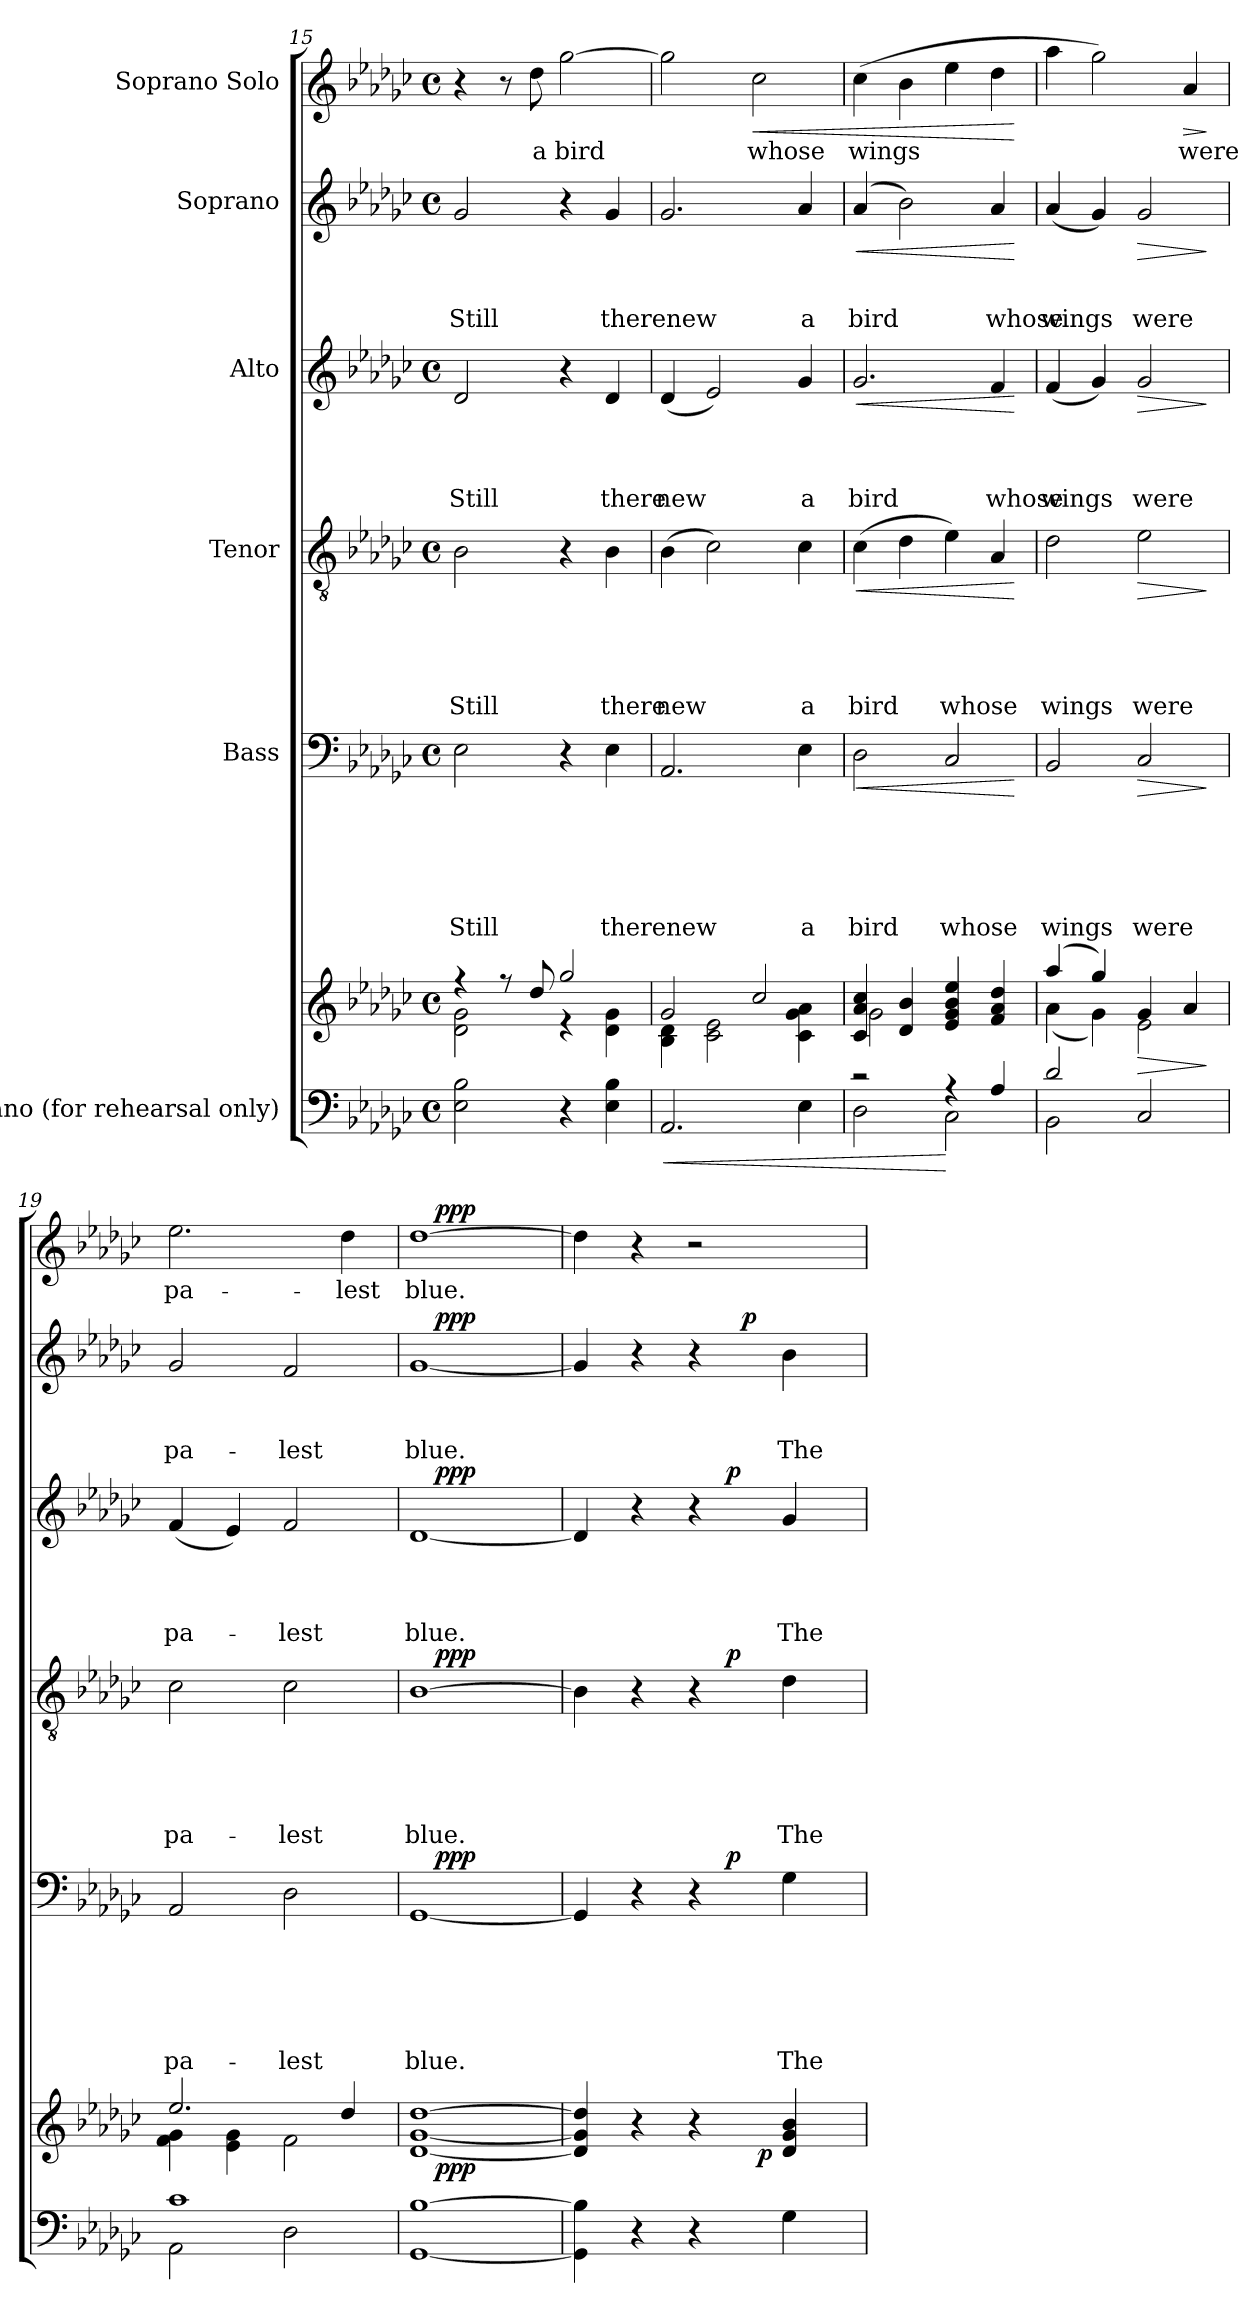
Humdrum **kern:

**kern	**kern	**dynam	**kern	**text	**text	**text	**text	**text	**text	**dynam	**kern	**text	**text	**text	**text	**text	**dynam	**kern	**text	**text	**text	**text	**dynam	**kern	**text	**text	**text	**dynam	**kern	**text	**dynam
*part6	*part6	*part6	*part5	*part5	*part5	*part5	*part5	*part5	*part5	*part5	*part4	*part4	*part4	*part4	*part4	*part4	*part4	*part3	*part3	*part3	*part3	*part3	*part3	*part2	*part2	*part2	*part2	*part2	*part1	*part1	*part1
*staff7	*staff6	*staff6/7	*staff5	*staff5	*staff5	*staff5	*staff5	*staff5	*staff5	*staff5	*staff4	*staff4	*staff4	*staff4	*staff4	*staff4	*staff4	*staff3	*staff3	*staff3	*staff3	*staff3	*staff3	*staff2	*staff2	*staff2	*staff2	*staff2	*staff1	*staff1	*staff1
*I"Piano (for rehearsal only)	*	*	*I"Bass	*	*	*	*	*	*	*	*I"Tenor	*	*	*	*	*	*	*I"Alto	*	*	*	*	*	*I"Soprano	*	*	*	*	*I"Soprano Solo	*	*
*clefF4	*clefG2	*	*clefF4	*	*	*	*	*	*	*	*clefGv2	*	*	*	*	*	*	*clefG2	*	*	*	*	*	*clefG2	*	*	*	*	*clefG2	*	*
*k[b-e-a-d-g-c-]	*k[b-e-a-d-g-c-]	*	*k[b-e-a-d-g-c-]	*	*	*	*	*	*	*	*k[b-e-a-d-g-c-]	*	*	*	*	*	*	*k[b-e-a-d-g-c-]	*	*	*	*	*	*k[b-e-a-d-g-c-]	*	*	*	*	*k[b-e-a-d-g-c-]	*	*
*G-:	*G-:	*	*G-:	*	*	*	*	*	*	*	*G-:	*	*	*	*	*	*	*G-:	*	*	*	*	*	*G-:	*	*	*	*	*G-:	*	*
*M4/4	*M4/4	*	*M4/4	*	*	*	*	*	*	*	*M4/4	*	*	*	*	*	*	*M4/4	*	*	*	*	*	*M4/4	*	*	*	*	*M4/4	*	*
*met(c)	*met(c)	*	*met(c)	*	*	*	*	*	*	*	*met(c)	*	*	*	*	*	*	*met(c)	*	*	*	*	*	*met(c)	*	*	*	*	*met(c)	*	*
=15	=15	=15	=15	=15	=15	=15	=15	=15	=15	=15	=15	=15	=15	=15	=15	=15	=15	=15	=15	=15	=15	=15	=15	=15	=15	=15	=15	=15	=15	=15	=15
*	*^	*	*	*	*	*	*	*	*	*	*	*	*	*	*	*	*	*	*	*	*	*	*	*	*	*	*	*	*	*	*
!	!	!	!	!	!	!	!	!	!	!LO:LY:b	!	!	!	!	!	!	!LO:LY:b	!	!	!	!	!	!LO:LY:b	!	!	!	!	!LO:LY:b	!	!	!	!
2E-\ 2B-\	4rff	2d-\ 2g-\	.	2E-\	.	.	.	.	.	Still	.	2B-\	.	.	.	.	Still	.	2d-/	.	.	.	Still	.	2g-/	.	.	Still	.	4r	.	.
.	8rff	.	.	.	.	.	.	.	.	.	.	.	.	.	.	.	.	.	.	.	.	.	.	.	.	.	.	.	.	8r	.	.
!	!	!	!	!	!	!	!	!	!	!	!	!	!	!	!	!	!	!	!	!	!	!	!	!	!	!	!	!	!	!	!LO:LY:b	!
.	8dd-/	.	.	.	.	.	.	.	.	.	.	.	.	.	.	.	.	.	.	.	.	.	.	.	.	.	.	.	.	8dd-\	a	.
!	!	!	!	!	!	!	!	!	!	!	!	!	!	!	!	!	!	!	!	!	!	!	!	!	!	!	!	!	!	!	!LO:LY:b	!
4r	2gg-/	4re	.	4r	.	.	.	.	.	.	.	4r	.	.	.	.	.	.	4r	.	.	.	.	.	4r	.	.	.	.	[>2gg-\	bird	.
!	!	!	!	!	!	!	!	!	!	!LO:LY:b	!	!	!	!	!	!	!LO:LY:b	!	!	!	!	!	!LO:LY:b	!	!	!	!	!LO:LY:b	!	!	!	!
4E-\ 4B-\	.	4d-\ 4g-\	.	4E-\	.	.	.	.	.	therenew	.	4B-\	.	.	.	.	there	.	4d-/	.	.	.	there	.	4g-/	.	.	therenew	.	.	.	.
=16	=16	=16	=16	=16	=16	=16	=16	=16	=16	=16	=16	=16	=16	=16	=16	=16	=16	=16	=16	=16	=16	=16	=16	=16	=16	=16	=16	=16	=16	=16	=16	=16
!	!	!	!LO:HP:b=2	!	!	!	!	!	!	!	!	!	!	!	!	!	!LO:LY:b	!	!	!	!	!	!LO:LY:b	!	!	!	!	!	!	!	!	!
2.AA-/	2g-/	4B-\ 4d-\	<	2.AA-/	.	.	.	.	.	.	.	(>4B-\	.	.	.	.	new	.	(<4d-/	.	.	.	new	.	2.g-/	.	.	.	.	2gg-\]	.	.
.	.	2c-\ 2e-\	.	.	.	.	.	.	.	.	.	2c-\)	.	.	.	.	.	.	2e-/)	.	.	.	.	.	.	.	.	.	.	.	.	.
!	!	!	!	!	!	!	!	!	!	!	!	!	!	!	!	!	!	!	!	!	!	!	!	!	!	!	!	!	!	!	!LO:LY:b	!LO:HP:b
.	2cc-/	.	.	.	.	.	.	.	.	.	.	.	.	.	.	.	.	.	.	.	.	.	.	.	.	.	.	.	.	2cc-\	whose	<
!	!	!	!	!	!	!	!	!	!	!LO:LY:b	!	!	!	!	!	!	!LO:LY:b	!	!	!	!	!	!LO:LY:b	!	!	!	!	!LO:LY:b	!	!	!	!
4E-\	.	4c-\ 4g-\ 4a-\	.	4E-\	.	.	.	.	.	a	.	4c-\	.	.	.	.	a	.	4g-/	.	.	.	a	.	4a-/	.	.	a	.	.	.	.
=17	=17	=17	=17	=17	=17	=17	=17	=17	=17	=17	=17	=17	=17	=17	=17	=17	=17	=17	=17	=17	=17	=17	=17	=17	=17	=17	=17	=17	=17	=17	=17	=17
*^	*	*	*	*	*	*	*	*	*	*	*	*	*	*	*	*	*	*	*	*	*	*	*	*	*	*	*	*	*	*	*	*
!	!	!	!	!	!	!	!	!	!	!	!LO:LY:b	!LO:HP:b	!	!	!	!	!	!LO:LY:b	!LO:HP:b	!	!	!	!	!LO:LY:b	!LO:HP:b	!	!	!	!LO:LY:b	!LO:HP:b	!	!LO:LY:b	!
2rc	2D-\	4c-/ 4a-/ 4cc-/	2g-\	.	2D-\	.	.	.	.	.	bird	<	(>4c-\	.	.	.	.	bird	<	2.g-/	.	.	.	bird	<	(4a-/	.	.	bird	<	(>4cc-\	wings	.
.	.	4d-/ 4b-/	.	.	.	.	.	.	.	.	.	.	4d-\	.	.	.	.	.	.	.	.	.	.	.	.	2b-\)	.	.	.	.	4b-\	.	.
!	!	!	!	!	!	!	!	!	!	!	!LO:LY:b	!	!	!	!	!	!	!LO:LY:b	!	!	!	!	!	!	!	!	!	!	!	!	!	!	!
4rA	2C-\	4e-/ 4g-/ 4b-/ 4ee-/	2ryy	[	2C-/	.	.	.	.	.	whose	.	4e-\)	.	.	.	.	whose	.	.	.	.	.	.	.	.	.	.	.	.	4ee-\	.	.
!	!	!	!	!	!	!	!	!	!	!	!	!	!	!	!	!	!	!	!	!	!	!	!	!LO:LY:b	!	!	!	!	!LO:LY:b	!	!	!	!
4A-/	.	4f/ 4a-/ 4dd-/	.	.	.	.	.	.	.	.	.	.	4A-/	.	.	.	.	.	.	4f/	.	.	.	whose	.	4a-/	.	.	whose	.	4dd-\	.	.
*v	*v	*	*	*	*	*	*	*	*	*	*	*	*	*	*	*	*	*	*	*	*	*	*	*	*	*	*	*	*	*	*	*	*
*	*v	*v	*	*	*	*	*	*	*	*	*	*	*	*	*	*	*	*	*	*	*	*	*	*	*	*	*	*	*	*	*	*
.	.	.	.	.	.	.	.	.	.	[	.	.	.	.	.	.	[	.	.	.	.	.	[	.	.	.	.	[	.	.	[
=18	=18	=18	=18	=18	=18	=18	=18	=18	=18	=18	=18	=18	=18	=18	=18	=18	=18	=18	=18	=18	=18	=18	=18	=18	=18	=18	=18	=18	=18	=18	=18
*^	*^	*	*	*	*	*	*	*	*	*	*	*	*	*	*	*	*	*	*	*	*	*	*	*	*	*	*	*	*	*	*
!	!	!	!	!	!	!	!	!	!	!	!LO:LY:b	!	!	!	!	!	!	!LO:LY:b	!	!	!	!	!	!LO:LY:b	!	!	!	!	!LO:LY:b	!	!	!	!
2d-/	2BB-\	(4aa-/	(<4a-\	.	2BB-/	.	.	.	.	.	wings	.	2d-\	.	.	.	.	wings	.	(<4f/	.	.	.	wings	.	(<4a-/	.	.	wings	.	4aa-\	.	.
.	.	4gg-/)	4g-\)	.	.	.	.	.	.	.	.	.	.	.	.	.	.	.	.	4g-/)	.	.	.	.	.	4g-/)	.	.	.	.	2gg-\)	.	.
!	!	!	!	!LO:HP:b	!	!	!	!	!	!	!LO:LY:b	!LO:HP:b	!	!	!	!	!	!LO:LY:b	!LO:HP:b	!	!	!	!	!LO:LY:b	!LO:HP:b	!	!	!	!LO:LY:b	!LO:HP:b	!	!	!
2C-/	2ryy	4g-/	2e-\	>	2C-/	.	.	.	.	.	were	>	2e-\	.	.	.	.	were	>	2g-/	.	.	.	were	>	2g-/	.	.	were	>	.	.	.
!	!	!	!	!	!	!	!	!	!	!	!	!	!	!	!	!	!	!	!	!	!	!	!	!	!	!	!	!	!	!	!	!LO:LY:b	!LO:HP:b
.	.	4a-/	.	.	.	.	.	.	.	.	.	.	.	.	.	.	.	.	.	.	.	.	.	.	.	.	.	.	.	.	4a-/	were	>
*v	*v	*	*	*	*	*	*	*	*	*	*	*	*	*	*	*	*	*	*	*	*	*	*	*	*	*	*	*	*	*	*	*	*
*	*v	*v	*	*	*	*	*	*	*	*	*	*	*	*	*	*	*	*	*	*	*	*	*	*	*	*	*	*	*	*	*	*
.	.	]	.	.	.	.	.	.	.	]	.	.	.	.	.	.	]	.	.	.	.	.	]	.	.	.	.	]	.	.	]
!!LO:PB:g=z
=19	=19	=19	=19	=19	=19	=19	=19	=19	=19	=19	=19	=19	=19	=19	=19	=19	=19	=19	=19	=19	=19	=19	=19	=19	=19	=19	=19	=19	=19	=19	=19
*^	*^	*	*	*	*	*	*	*	*	*	*	*	*	*	*	*	*	*	*	*	*	*	*	*	*	*	*	*	*	*	*
!	!	!	!	!	!	!	!	!	!	!	!LO:LY:b	!	!	!	!	!	!	!LO:LY:b	!	!	!	!	!	!LO:LY:b	!	!	!	!	!LO:LY:b	!	!	!LO:LY:b	!
1c-	2AA-\	2.ee-/	4f\ 4g-\	.	2AA-/	.	.	.	.	.	pa-	.	2c-\	.	.	.	.	pa-	.	(<4f/	.	.	.	pa-	.	2g-/	.	.	pa-	.	2.ee-\	pa-	.
.	.	.	4e-\ 4g-\	.	.	.	.	.	.	.	.	.	.	.	.	.	.	.	.	4e-/)	.	.	.	.	.	.	.	.	.	.	.	.	.
!	!	!	!	!	!	!	!	!	!	!	!LO:LY:b	!	!	!	!	!	!	!LO:LY:b	!	!	!	!	!	!LO:LY:b	!	!	!	!	!LO:LY:b	!	!	!	!
.	2D-\	.	2f\	.	2D-\	.	.	.	.	.	-lest	.	2c-\	.	.	.	.	-lest	.	2f/	.	.	.	-lest	.	2f/	.	.	-lest	.	.	.	.
!	!	!	!	!	!	!	!	!	!	!	!	!	!	!	!	!	!	!	!	!	!	!	!	!	!	!	!	!	!	!	!	!LO:LY:b	!
.	.	4dd-/	.	.	.	.	.	.	.	.	.	.	.	.	.	.	.	.	.	.	.	.	.	.	.	.	.	.	.	.	4dd-\	-lest	.
*v	*v	*	*	*	*	*	*	*	*	*	*	*	*	*	*	*	*	*	*	*	*	*	*	*	*	*	*	*	*	*	*	*	*
=20	=20	=20	=20	=20	=20	=20	=20	=20	=20	=20	=20	=20	=20	=20	=20	=20	=20	=20	=20	=20	=20	=20	=20	=20	=20	=20	=20	=20	=20	=20	=20	=20
!	!	!	!	!	!	!	!	!	!	!LO:LY:b	!	!	!	!	!	!	!LO:LY:b	!	!	!	!	!	!LO:LY:b	!	!	!	!	!LO:LY:b	!	!	!LO:LY:b	!
*	*	*	*	*^	*	*	*	*	*	*	*	*^	*	*	*	*	*	*	*^	*	*	*	*	*	*^	*	*	*	*	*^	*	*
[<1GG- [>1B-	[<1d- [<1g- [>1dd-	16ryy	.	[<1GG-	16ryy	.	.	.	.	.	blue.	.	[>1B-	16ryy	.	.	.	.	blue.	.	[<1d-	16ryy	.	.	.	blue.	.	[<1g-	16ryy	.	.	blue.	.	[>1dd-	16ryy	blue.	.
!	!	!	!LO:DY:b	!	!	!	!	!	!	!	!	!LO:DY:a	!	!	!	!	!	!	!	!LO:DY:a	!	!	!	!	!	!	!LO:DY:a	!	!	!	!	!	!LO:DY:a	!	!	!	!LO:DY:a
.	.	2...ryy	ppp	.	2...ryy	.	.	.	.	.	.	ppp	.	2...ryy	.	.	.	.	.	ppp	.	2...ryy	.	.	.	.	ppp	.	2...ryy	.	.	.	ppp	.	2...ryy	.	ppp
*	*	*	*	*	*	*	*	*	*	*	*	*	*	*	*	*	*	*	*	*	*	*	*	*	*	*	*	*	*	*	*	*	*	*v	*v	*	*
=21	=21	=21	=21	=21	=21	=21	=21	=21	=21	=21	=21	=21	=21	=21	=21	=21	=21	=21	=21	=21	=21	=21	=21	=21	=21	=21	=21	=21	=21	=21	=21	=21	=21	=21	=21	=21
4GG-\] 4B-\]	4d-/] 4g-/] 4dd-/]	2ryy	.	4GG-/]	2ryy	.	.	.	.	.	.	.	4B-\]	2ryy	.	.	.	.	.	.	4d-/]	2ryy	.	.	.	.	.	4g-/]	2ryy	.	.	.	.	4dd-\]	.	.
4r	4r	.	.	4r	.	.	.	.	.	.	.	.	4r	.	.	.	.	.	.	.	4r	.	.	.	.	.	.	4r	.	.	.	.	.	4r	.	.
4r	4r	8.ryy	.	4r	8ryy	.	.	.	.	.	.	.	4r	8ryy	.	.	.	.	.	.	4r	8ryy	.	.	.	.	.	4r	8ryy	.	.	.	.	2r	.	.
!	!	!	!	!	!	!	!	!	!	!	!	!LO:DY:a	!	!	!	!	!	!	!	!LO:DY:a	!	!	!	!	!	!	!LO:DY:a	!	!	!	!	!	!	!	!	!
.	.	.	.	.	4.ryy	.	.	.	.	.	.	p	.	4.ryy	.	.	.	.	.	p	.	4.ryy	.	.	.	.	p	.	32ryy	.	.	.	.	.	.	.
!	!	!	!	!	!	!	!	!	!	!	!	!	!	!	!	!	!	!	!	!	!	!	!	!	!	!	!	!	!	!	!	!	!LO:DY:a	!	!	!
.	.	.	.	.	.	.	.	.	.	.	.	.	.	.	.	.	.	.	.	.	.	.	.	.	.	.	.	.	4ryy	.	.	.	p	.	.	.
!	!	!	!LO:DY:b	!	!	!	!	!	!	!	!	!	!	!	!	!	!	!	!	!	!	!	!	!	!	!	!	!	!	!	!	!	!	!	!	!
.	.	4ryy	p	.	.	.	.	.	.	.	.	.	.	.	.	.	.	.	.	.	.	.	.	.	.	.	.	.	.	.	.	.	.	.	.	.
!	!	!	!	!	!	!	!	!	!	!	!LO:LY:b	!	!	!	!	!	!	!	!LO:LY:b	!	!	!	!	!	!	!LO:LY:b	!	!	!	!	!	!LO:LY:b	!	!	!	!
4G-\	4d-/ 4g-/ 4b-/	.	.	4G-\	.	.	.	.	.	.	The	.	4d-\	.	.	.	.	.	The	.	4g-/	.	.	.	.	The	.	4b-\	.	.	.	The	.	.	.	.
.	.	.	.	.	.	.	.	.	.	.	.	.	.	.	.	.	.	.	.	.	.	.	.	.	.	.	.	.	16.ryy	.	.	.	.	.	.	.
.	.	16ryy	.	.	.	.	.	.	.	.	.	.	.	.	.	.	.	.	.	.	.	.	.	.	.	.	.	.	.	.	.	.	.	.	.	.
*	*v	*v	*	*	*	*	*	*	*	*	*	*	*v	*v	*	*	*	*	*	*	*v	*v	*	*	*	*	*	*v	*v	*	*	*	*	*	*	*
*	*	*	*v	*v	*	*	*	*	*	*	*	*	*	*	*	*	*	*	*	*	*	*	*	*	*	*	*	*	*	*	*	*
=	=	=	=	=	=	=	=	=	=	=	=	=	=	=	=	=	=	=	=	=	=	=	=	=	=	=	=	=	=	=	=
*-	*-	*-	*-	*-	*-	*-	*-	*-	*-	*-	*-	*-	*-	*-	*-	*-	*-	*-	*-	*-	*-	*-	*-	*-	*-	*-	*-	*-	*-	*-	*-
